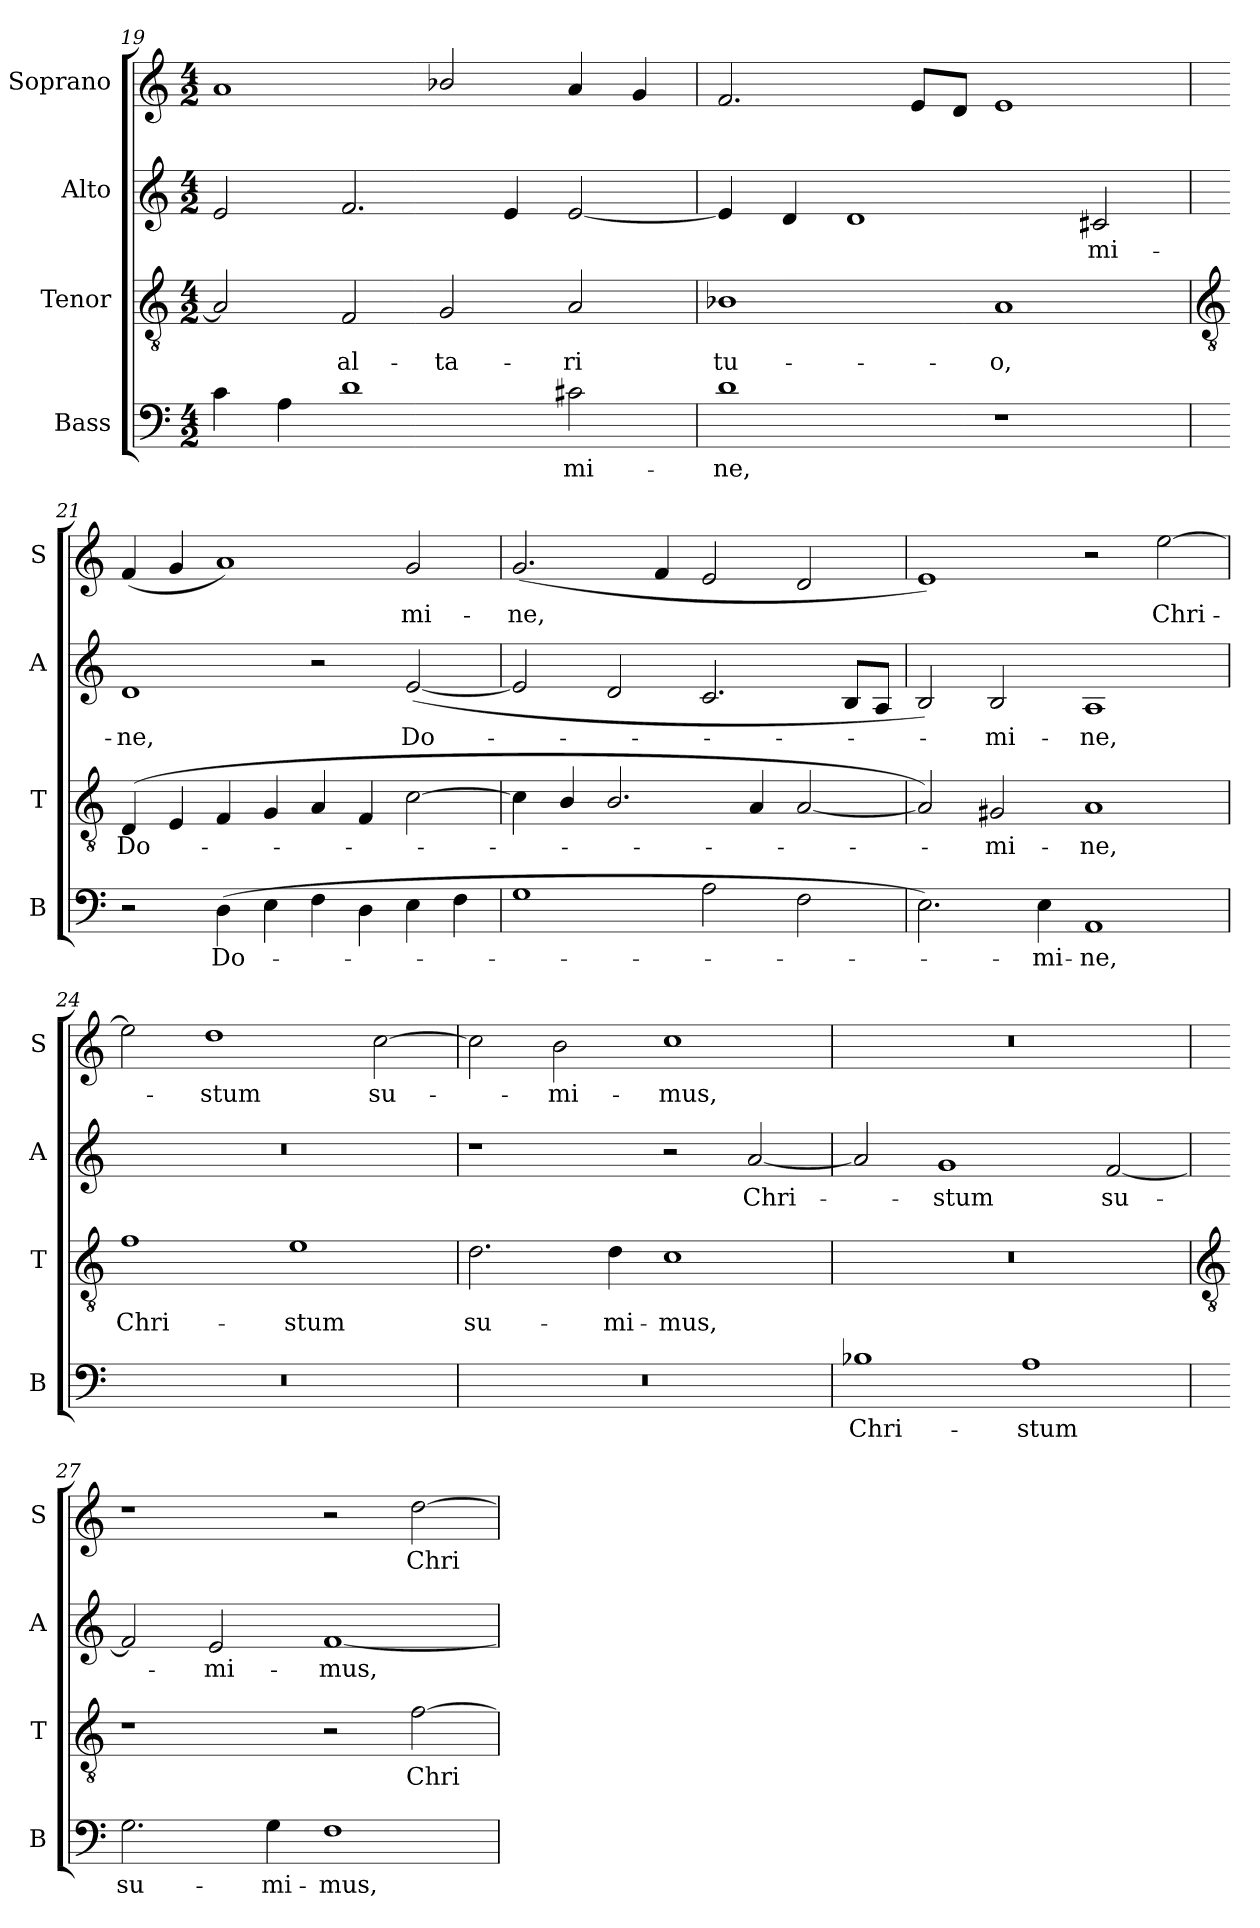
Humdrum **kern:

**kern	**text	**kern	**text	**kern	**text	**kern	**text
*part4	*part4	*part3	*part3	*part2	*part2	*part1	*part1
*staff4	*staff4	*staff3	*staff3	*staff2	*staff2	*staff1	*staff1
*I"Bass	*	*I"Tenor	*	*I"Alto	*	*I"Soprano	*
*I'B	*	*I'T	*	*I'A	*	*I'S	*
*clefF4	*	*clefGv2	*	*clefG2	*	*clefG2	*
*k[]	*	*k[]	*	*k[]	*	*k[]	*
*C:	*	*C:	*	*C:	*	*C:	*
*M4/2	*	*M4/2	*	*M4/2	*	*M4/2	*
=19	=19	=19	=19	=19	=19	=19	=19
4c	.	2A]	.	2e	.	1a	.
4A	.	.	.	.	.	.	.
!	!	!	!LO:LY:b	!	!	!	!
1d	.	2F	al-	2.f	.	.	.
!	!	!	!LO:LY:b	!	!	!	!
.	.	2G	-ta-	.	.	2b-X/	.
.	.	.	.	4e	.	.	.
!	!LO:LY:b	!	!LO:LY:b	!	!	!	!
2c#X	-mi-	2A	-ri	[2e	.	4a	.
.	.	.	.	.	.	4g	.
=20	=20	=20	=20	=20	=20	=20	=20
!	!LO:LY:b	!	!LO:LY:b	!	!	!	!
1d	-ne,	1B-X	tu-	4e]	.	2.f	.
.	.	.	.	4d	.	.	.
.	.	.	.	1d	.	.	.
.	.	.	.	.	.	8eL	.
.	.	.	.	.	.	8dJ	.
!	!	!	!LO:LY:b	!	!	!	!
1r	.	1A	-o,	.	.	1e	.
!	!	!	!	!	!LO:LY:b	!	!
.	.	.	.	2c#X	mi-	.	.
!!LO:LB:g=z
=21	=21	=21	=21	=21	=21	=21	=21
*	*	*clefGv2	*	*	*	*	*
!	!	!	!LO:LY:b	!	!LO:LY:b	!	!
2r	.	(<4D	Do-	1d	-ne,	(<4f	.
.	.	4E	.	.	.	4g	.
!	!LO:LY:b	!	!	!	!	!	!
(>4D	Do-	4F	.	.	.	1a)	.
4E	.	4G	.	.	.	.	.
4F	.	4A	.	2r	.	.	.
4D	.	4F	.	.	.	.	.
!	!	!	!	!	!LO:LY:b	!	!LO:LY:b
4E	.	[2c	.	(<[2e	Do-	2g	mi-
4F	.	.	.	.	.	.	.
=22	=22	=22	=22	=22	=22	=22	=22
!	!	!	!	!	!	!	!LO:LY:b
1G	.	4c]	.	2e]	.	(<2.g	-ne,
.	.	4B/	.	.	.	.	.
.	.	2.B/	.	2d	.	.	.
.	.	.	.	.	.	4f	.
2A	.	.	.	2.c	.	2e	.
.	.	4A	.	.	.	.	.
2F	.	[2A	.	.	.	2d	.
.	.	.	.	8BL	.	.	.
.	.	.	.	8AJ	.	.	.
=23	=23	=23	=23	=23	=23	=23	=23
2.E)	.	2A])	.	2B)	.	1e)	.
!	!	!	!LO:LY:b	!	!LO:LY:b	!	!
.	.	2G#X	mi-	2B	mi-	.	.
!	!LO:LY:b	!	!	!	!	!	!
4E	-mi-	.	.	.	.	.	.
!	!LO:LY:b	!	!LO:LY:b	!	!LO:LY:b	!	!
1AA	-ne,	1A	-ne,	1A	-ne,	2r	.
!	!	!	!	!	!	!	!LO:LY:b
.	.	.	.	.	.	[2ee	Chri-
=24	=24	=24	=24	=24	=24	=24	=24
!	!	!	!LO:LY:b	!	!	!	!
0r	.	1f	Chri-	0r	.	2ee]	.
!	!	!	!	!	!	!	!LO:LY:b
.	.	.	.	.	.	1dd	stum
!	!	!	!LO:LY:b	!	!	!	!
.	.	1e	-stum	.	.	.	.
!	!	!	!	!	!	!	!LO:LY:b
.	.	.	.	.	.	[2cc	su-
=25	=25	=25	=25	=25	=25	=25	=25
!	!	!	!LO:LY:b	!	!	!	!
0r	.	2.d	su-	1r	.	2cc]	.
!	!	!	!	!	!	!	!LO:LY:b
.	.	.	.	.	.	2b	mi-
!	!	!	!LO:LY:b	!	!	!	!
.	.	4d	-mi-	.	.	.	.
!	!	!	!LO:LY:b	!	!	!	!LO:LY:b
.	.	1c	-mus,	2r	.	1cc	-mus,
!	!	!	!	!	!LO:LY:b	!	!
.	.	.	.	[2a	Chri-	.	.
=26	=26	=26	=26	=26	=26	=26	=26
!	!LO:LY:b	!	!	!	!	!	!
1B-X	Chri-	0r	.	2a]	.	0r	.
!	!	!	!	!	!LO:LY:b	!	!
.	.	.	.	1g	stum	.	.
!	!LO:LY:b	!	!	!	!	!	!
1A	-stum	.	.	.	.	.	.
!	!	!	!	!	!LO:LY:b	!	!
.	.	.	.	[2f	su-	.	.
!!LO:LB:g=z
=27	=27	=27	=27	=27	=27	=27	=27
*	*	*clefGv2	*	*	*	*	*
!	!LO:LY:b	!	!	!	!	!	!
2.G	su-	1r	.	2f]	.	1r	.
!	!	!	!	!	!LO:LY:b	!	!
.	.	.	.	2e	mi-	.	.
!	!LO:LY:b	!	!	!	!	!	!
4G	-mi-	.	.	.	.	.	.
!	!LO:LY:b	!	!	!	!LO:LY:b	!	!
1F	-mus,	2r	.	[1f	-mus,	2r	.
!	!	!	!LO:LY:b	!	!	!	!LO:LY:b
.	.	[2f	Chri-	.	.	[2dd	Chri-
=	=	=	=	=	=	=	=
*-	*-	*-	*-	*-	*-	*-	*-
